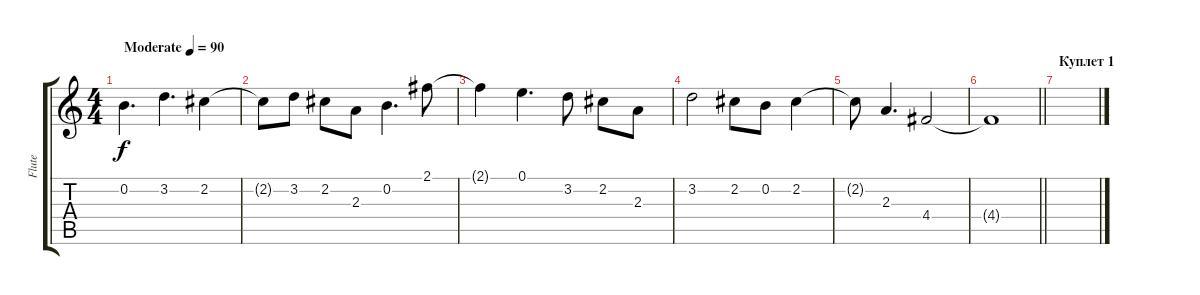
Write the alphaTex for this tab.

\track ("Flute" "Flute") {instrument flute}
\staff {score tabs}
\tuning (E5 B4 G4 D4 A3 E3) {hide}
\ts (4 4)
\tempo (90 "Moderate")
\clef g2
\ks c
0.2.4{d dy f instrument flute} 3.2.4{d} 2.2.4 |
2.2{t}.8 3.2.8 2.2.8 2.3.8 0.2.4{d} 2.1.8 |
2.1{t}.4 0.1.4{d} 3.2.8 2.2.8 2.3.8 |
3.2.2 2.2.8 0.2.8 2.2.4 |
2.2{t}.8 2.3.4{d} 4.4.2 |
\barLineRight lightlight
4.4{t}.1{volume 0} |
\section ("" "Куплет 1")
